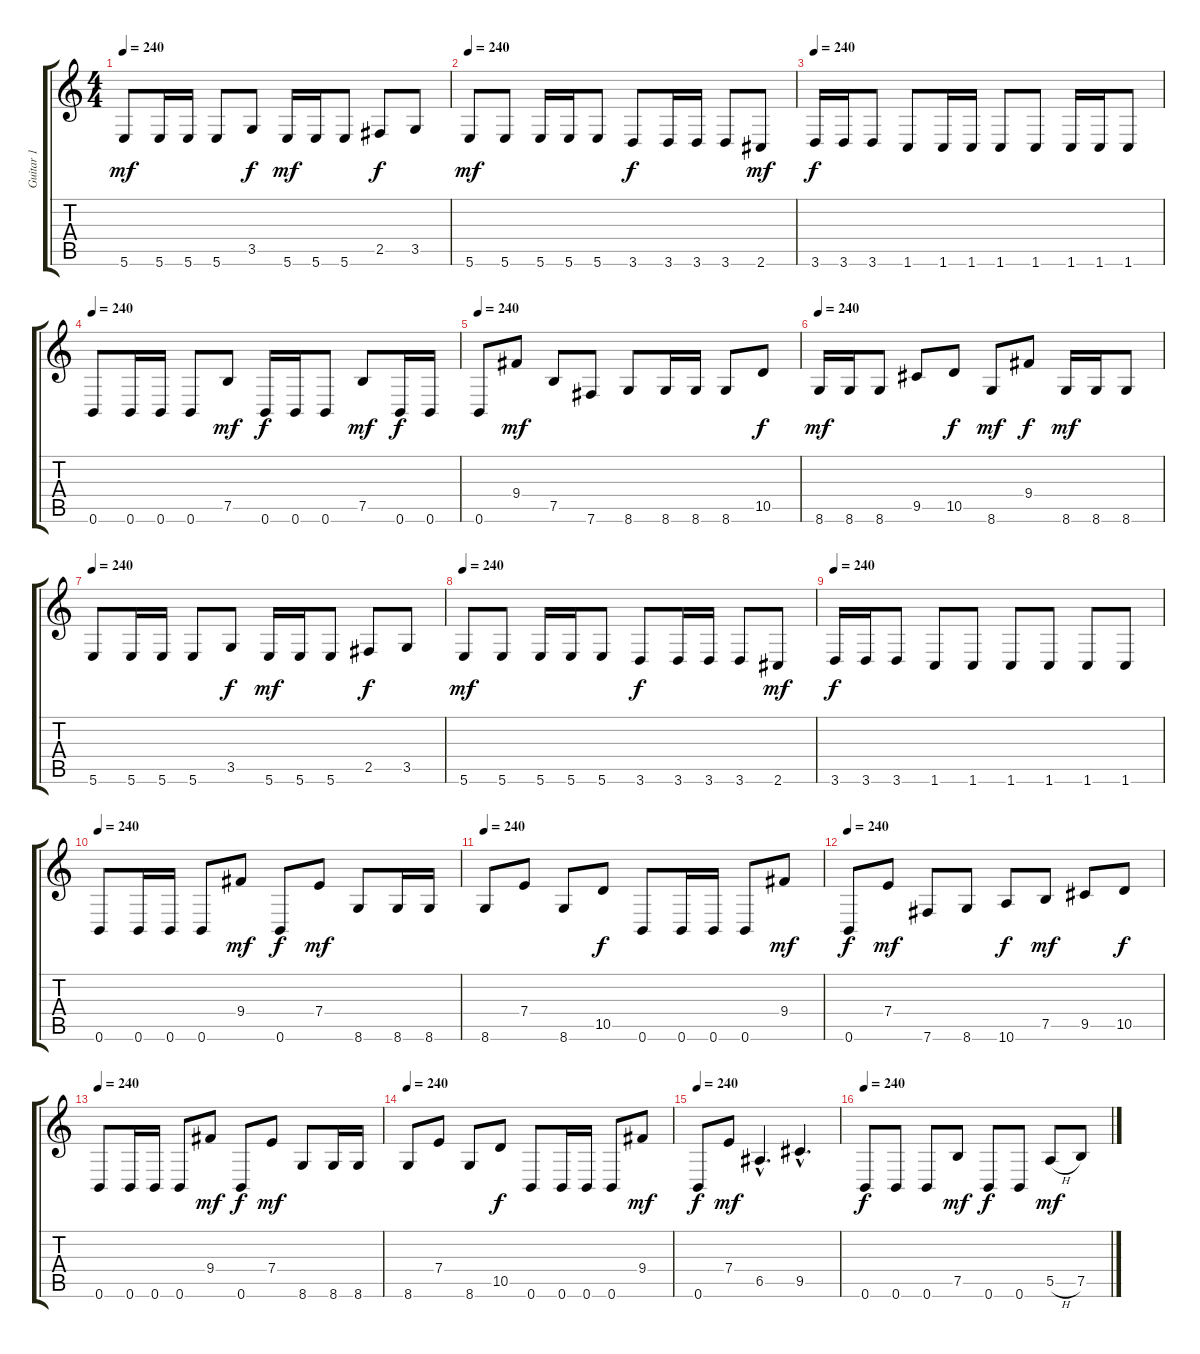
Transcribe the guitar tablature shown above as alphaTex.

\track ("Guitar 1" "Guitar 1") {instrument distortionguitar}
\staff {score tabs}
\tuning (B3 Gb3 D3 A2 E2 B1) {hide}
\ts (4 4)
\tempo 240
\clef g2
\ks c
5.6.8{dy mf} 5.6.16 5.6.16 5.6.8 3.5.8{dy f} 5.6.16{dy mf} 5.6.16 5.6.8 2.5.8{dy f} 3.5.8 |
\tempo 240
5.6.8{dy mf} 5.6.8 5.6.16 5.6.16 5.6.8 3.6.8{dy f} 3.6.16 3.6.16 3.6.8 2.6.8{dy mf} |
\tempo 240
3.6.16{dy f} 3.6.16 3.6.8 1.6.8 1.6.16 1.6.16 1.6.8 1.6.8 1.6.16 1.6.16 1.6.8 |
\tempo 240
0.6.8 0.6.16 0.6.16 0.6.8 7.5.8{dy mf} 0.6.16{dy f} 0.6.16 0.6.8 7.5.8{dy mf} 0.6.16{dy f} 0.6.16 |
\tempo 240
0.6.8 9.4.8{dy mf} 7.5.8 7.6.8 8.6.8 8.6.16 8.6.16 8.6.8 10.5.8{dy f} |
\tempo 240
8.6.16{dy mf} 8.6.16 8.6.8 9.5.8 10.5.8{dy f} 8.6.8{dy mf} 9.4.8{dy f} 8.6.16{dy mf} 8.6.16 8.6.8 |
\tempo 240
5.6.8 5.6.16 5.6.16 5.6.8 3.5.8{dy f} 5.6.16{dy mf} 5.6.16 5.6.8 2.5.8{dy f} 3.5.8 |
\tempo 240
5.6.8{dy mf} 5.6.8 5.6.16 5.6.16 5.6.8 3.6.8{dy f} 3.6.16 3.6.16 3.6.8 2.6.8{dy mf} |
\tempo 240
3.6.16{dy f} 3.6.16 3.6.8 1.6.8 1.6.8 1.6.8 1.6.8 1.6.8 1.6.8 |
\tempo 240
0.6.8 0.6.16 0.6.16 0.6.8 9.4.8{dy mf} 0.6.8{dy f} 7.4.8{dy mf} 8.6.8 8.6.16 8.6.16 |
\tempo 240
8.6.8 7.4.8 8.6.8 10.5.8{dy f} 0.6.8 0.6.16 0.6.16 0.6.8 9.4.8{dy mf} |
\tempo 240
0.6.8{dy f} 7.4.8{dy mf} 7.6.8 8.6.8 10.6.8{dy f} 7.5.8{dy mf} 9.5.8 10.5.8{dy f} |
\tempo 240
0.6.8 0.6.16 0.6.16 0.6.8 9.4.8{dy mf} 0.6.8{dy f} 7.4.8{dy mf} 8.6.8 8.6.16 8.6.16 |
\tempo 240
8.6.8 7.4.8 8.6.8 10.5.8{dy f} 0.6.8 0.6.16 0.6.16 0.6.8 9.4.8{dy mf} |
\tempo 240
0.6.8{dy f} 7.4.8{dy mf} 6.5{hac}.4{d} 9.5{hac}.4{d} |
\tempo 240
0.6.8{dy f} 0.6.8 0.6.8 7.5.8{dy mf} 0.6.8{dy f} 0.6.8 5.5{h}.8{dy mf} 7.5.8
